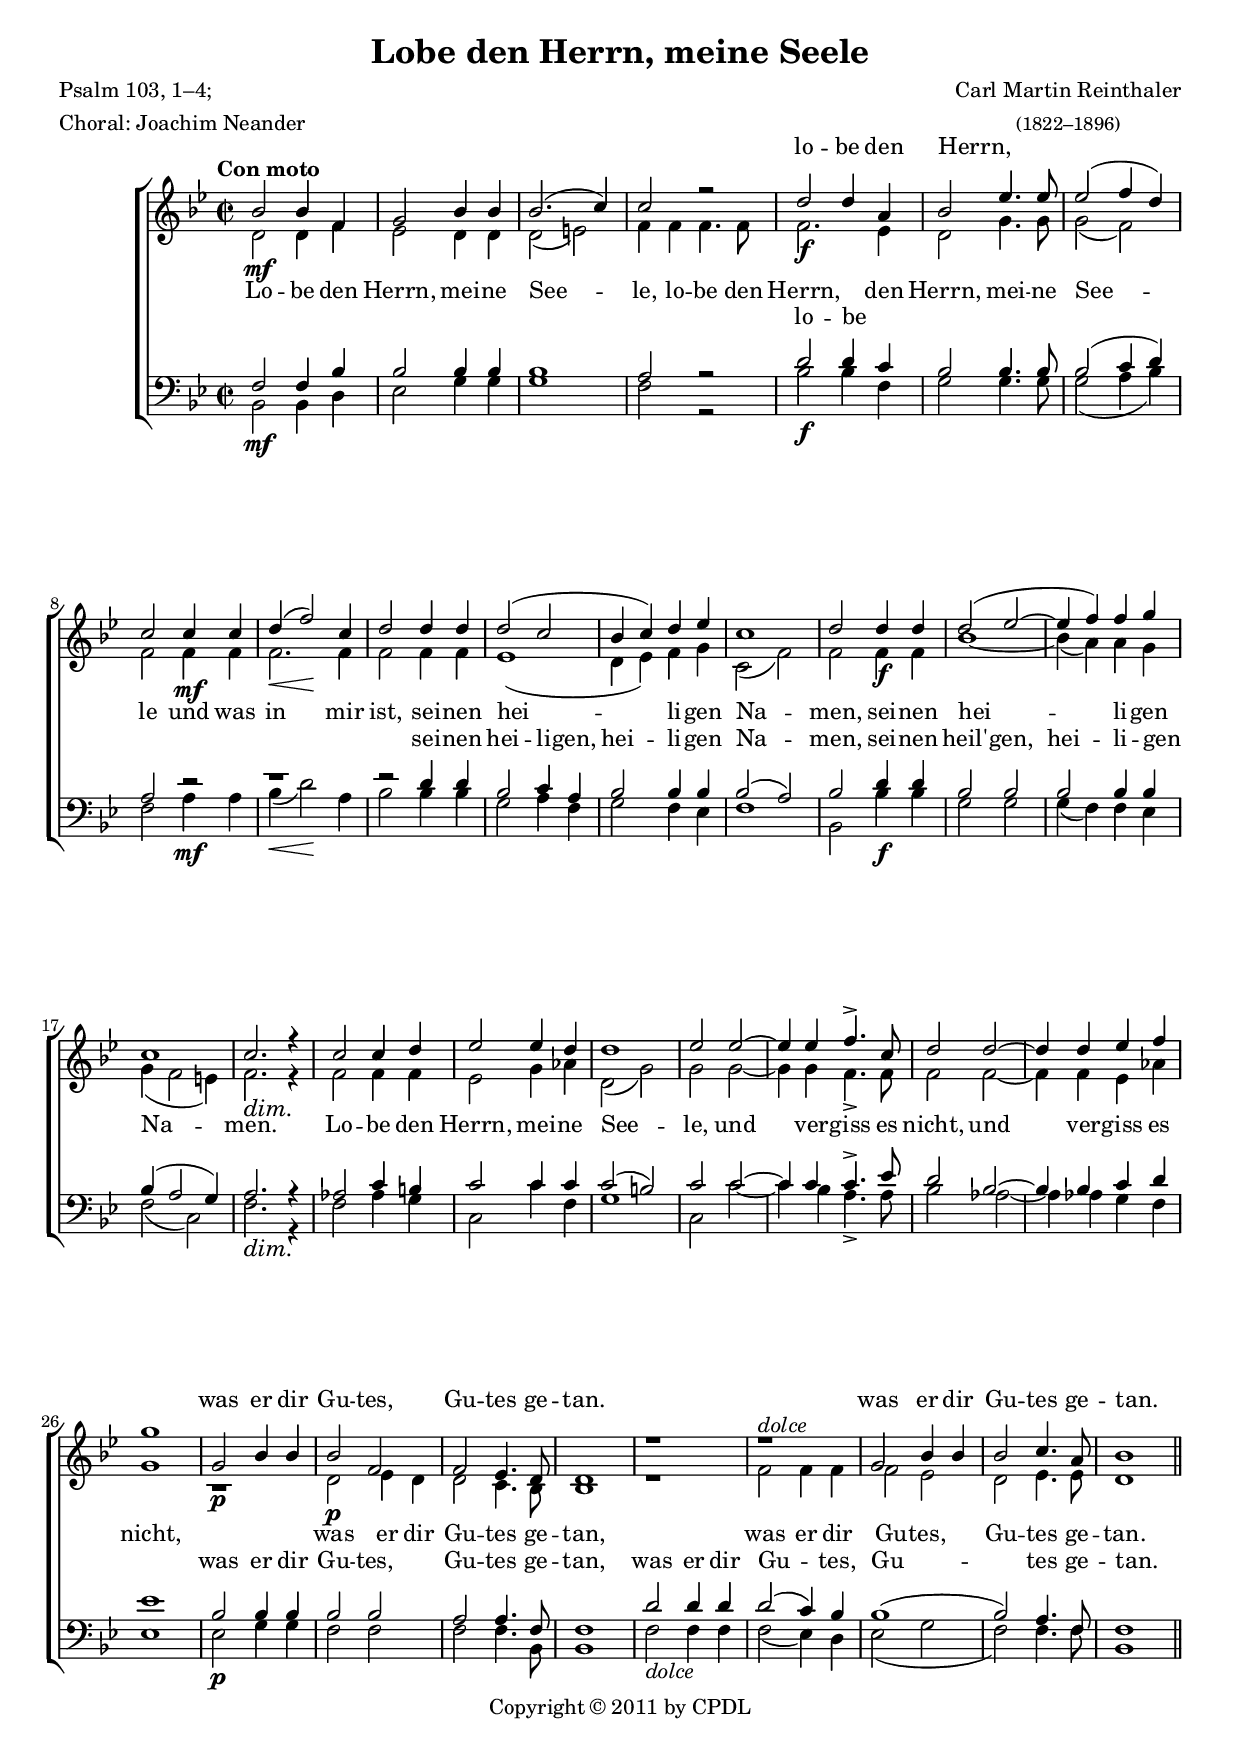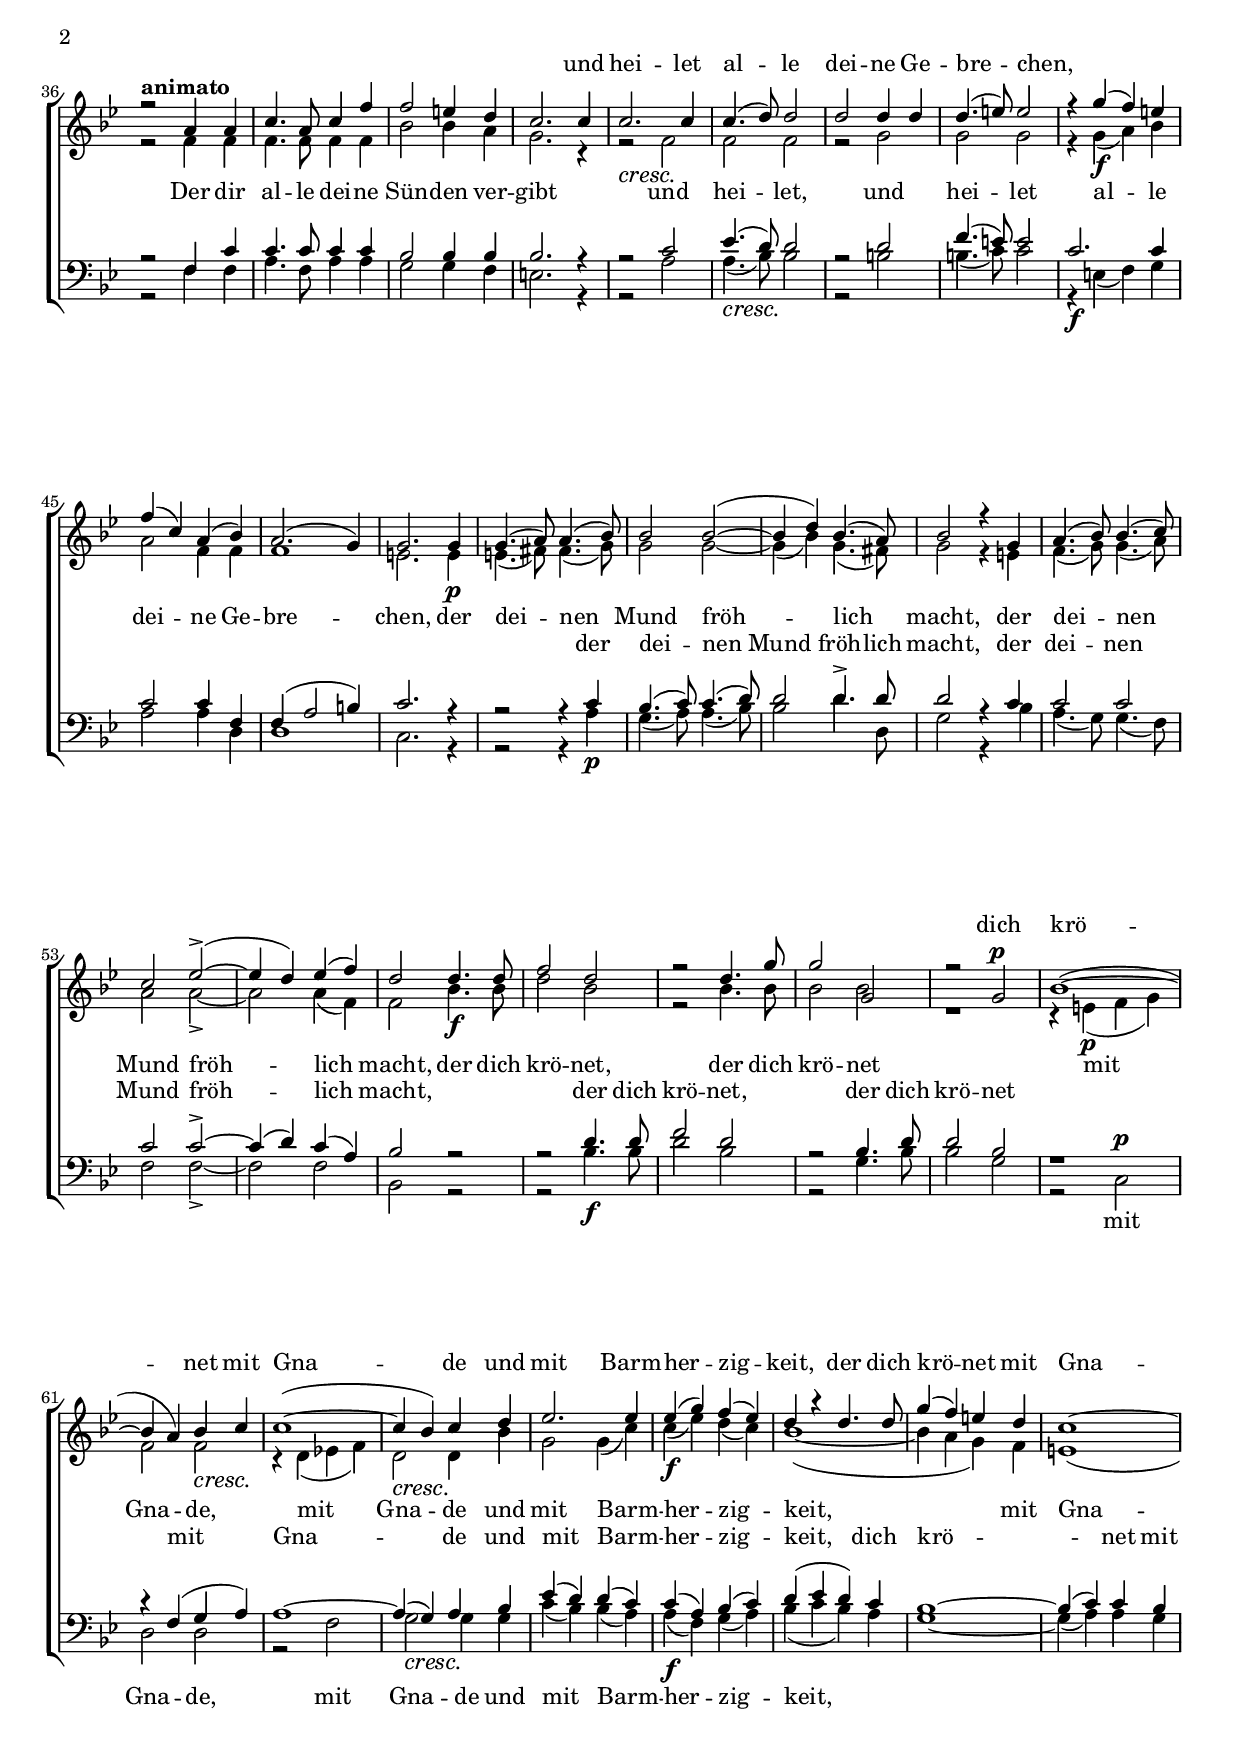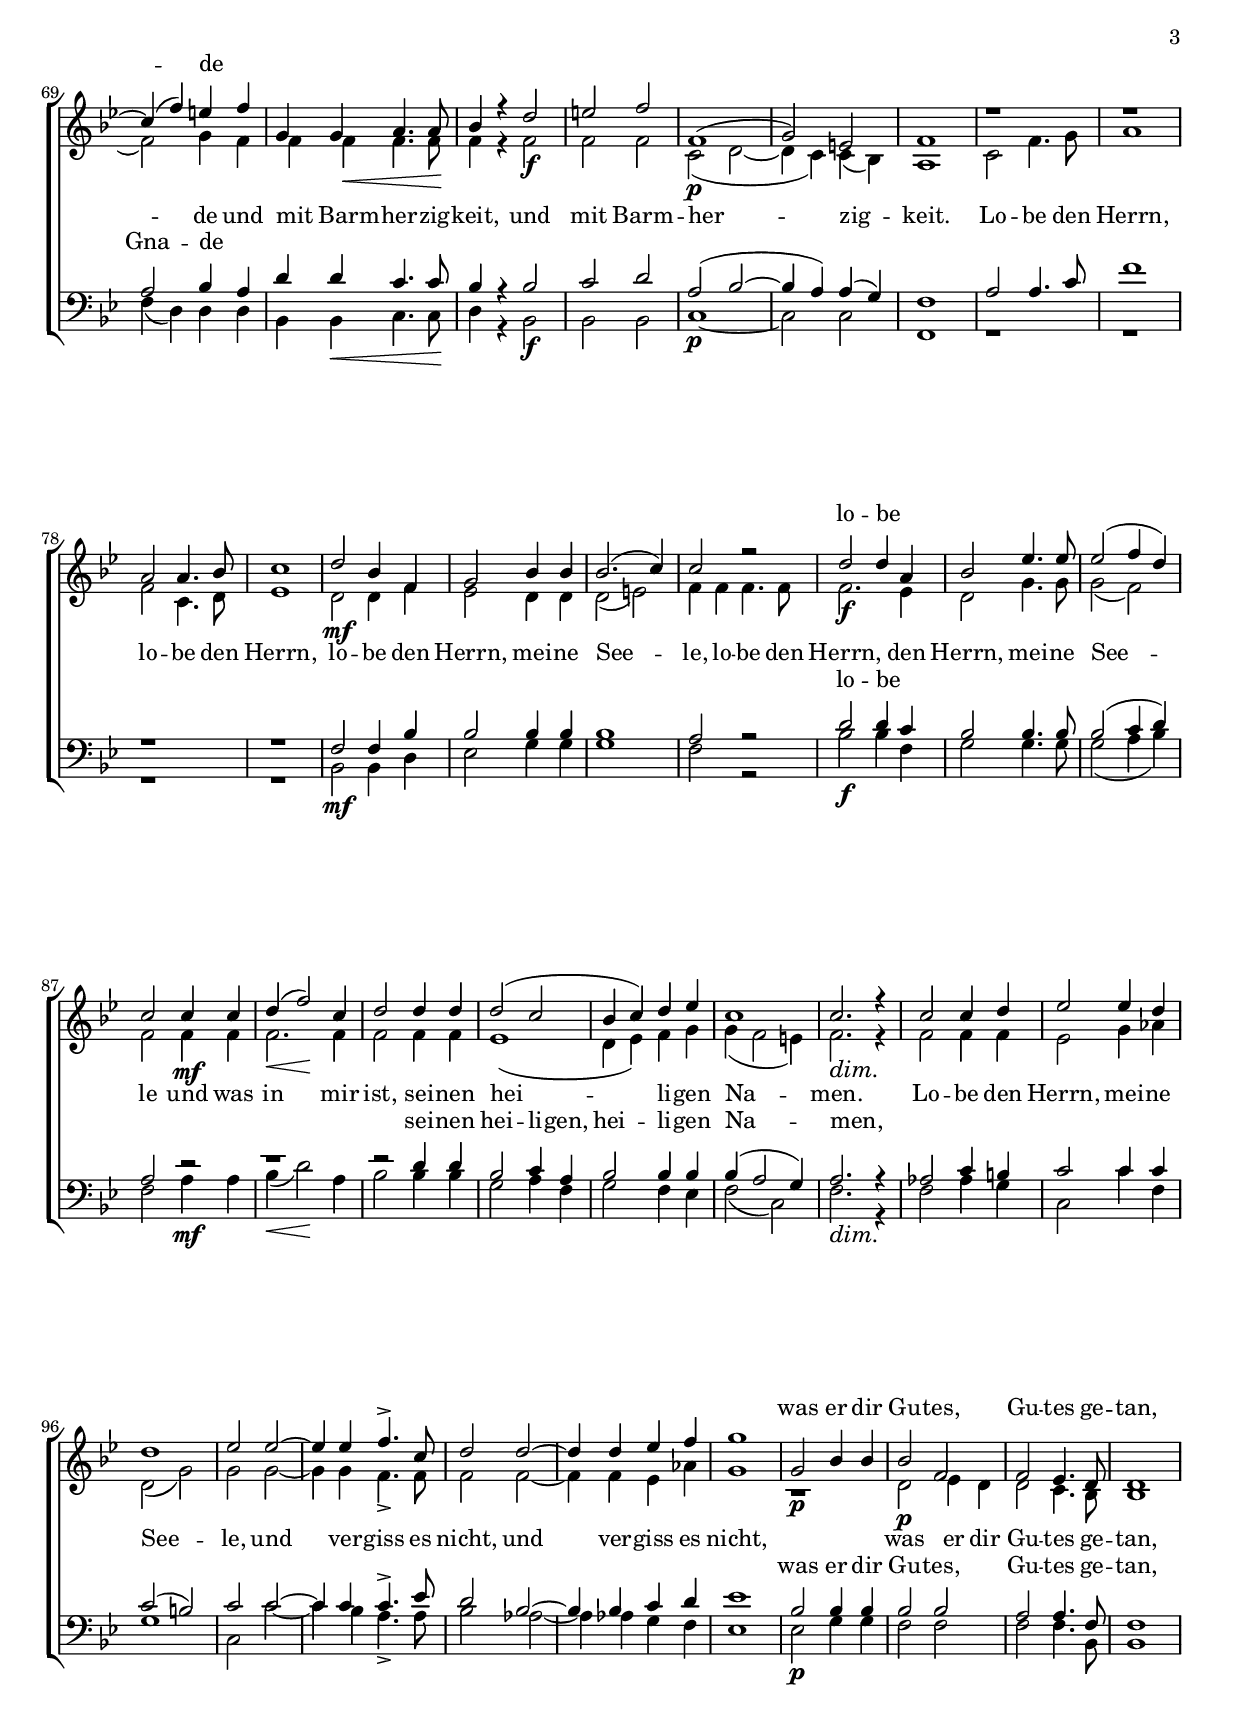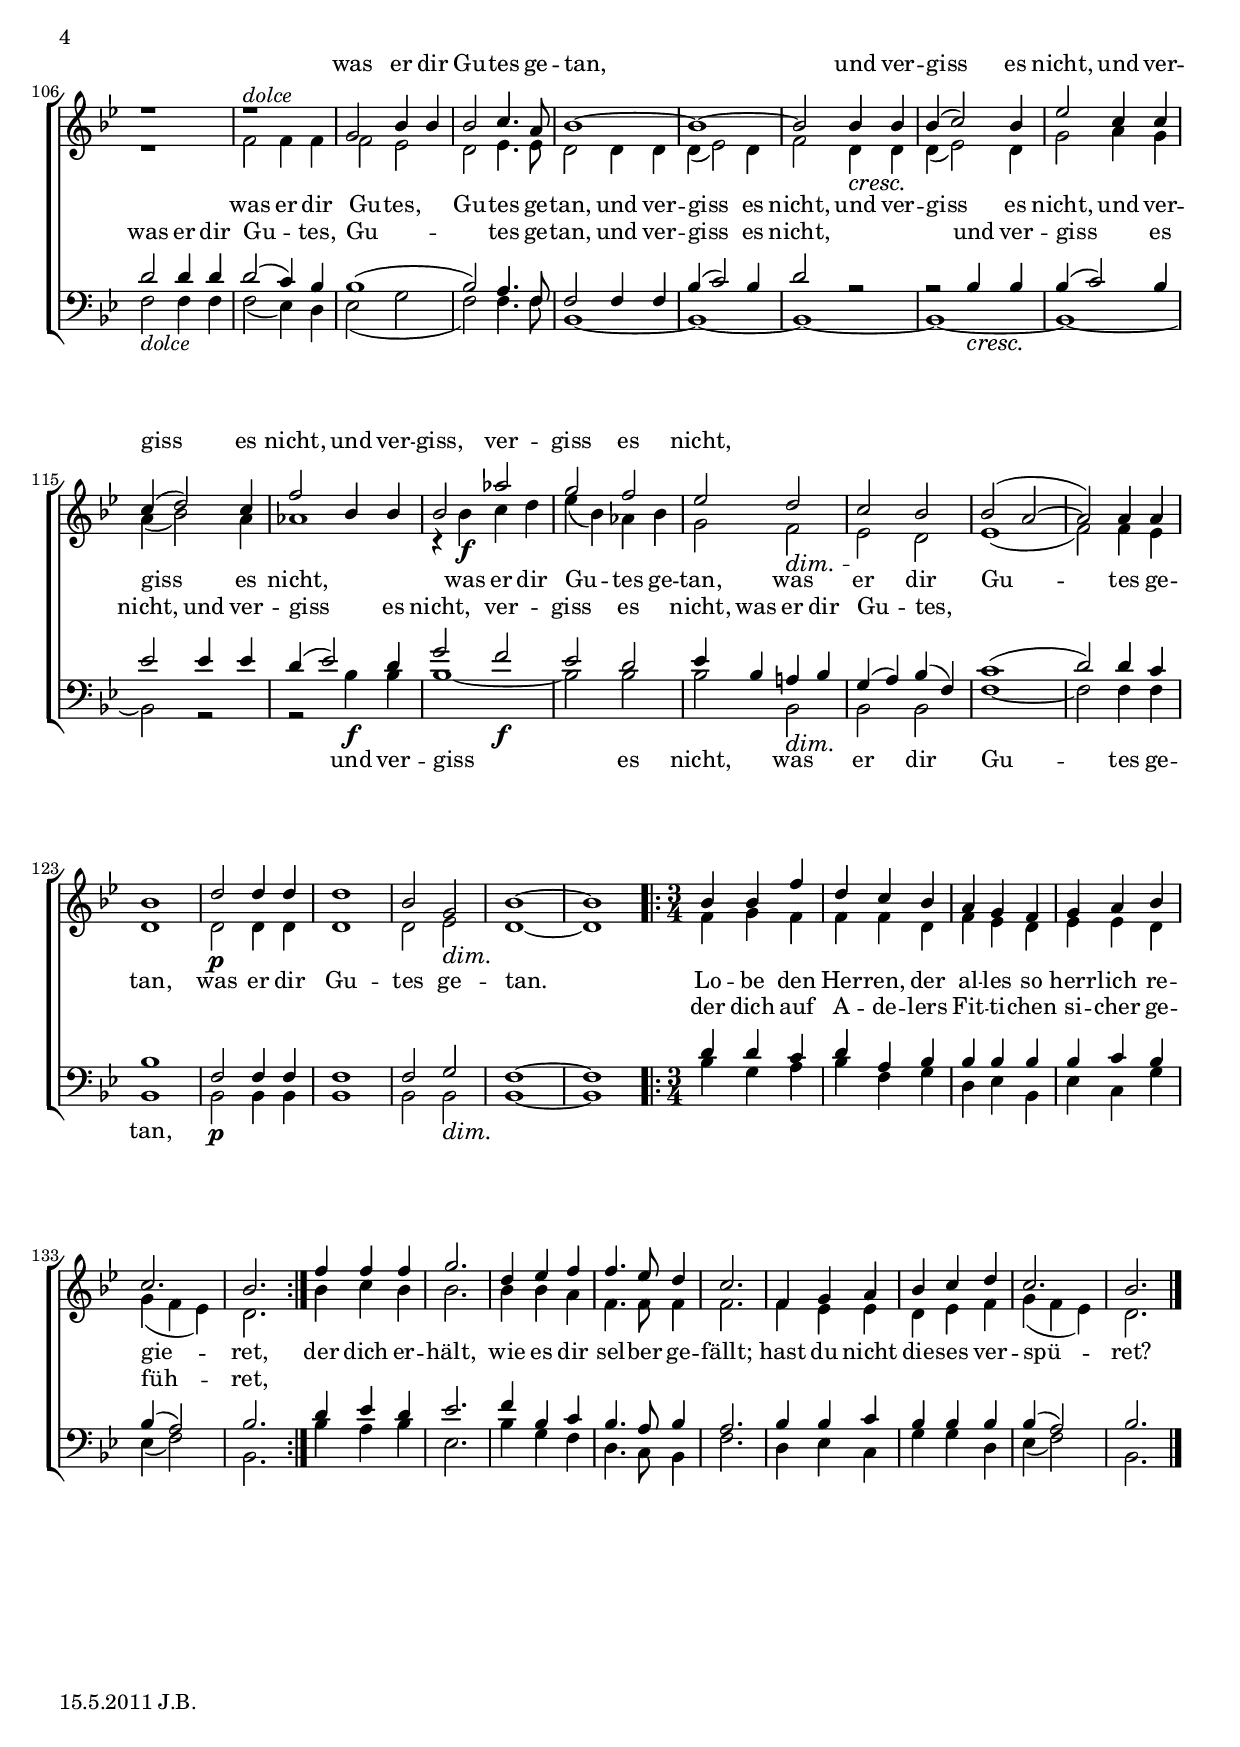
% Editor: Johannes Becker
\header {
  title = "Lobe den Herrn, meine Seele"
  composer =  \markup \center-column { "Carl Martin Reinthaler" \small "(1822–1896)" }
  
  poet = \markup \left-column { "Psalm 103, 1–4;" "Choral: Joachim Neander" }
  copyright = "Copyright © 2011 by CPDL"
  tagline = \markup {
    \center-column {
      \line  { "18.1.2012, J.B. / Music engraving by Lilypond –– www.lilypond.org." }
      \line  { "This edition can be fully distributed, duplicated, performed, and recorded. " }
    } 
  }
}

\version "2.14.2"

\include "deutsch.ly"
#(set-global-staff-size 18.3)
#(set-default-paper-size "a4")


sopranDerDir = \relative c'' {
  \tempo "animato"
  
  r2   a4 a
  c4. a8 c4 f
  f2 e4 d 
  c2. c4
  \crescTextCresc
  c2.\< c4\!
  c4.( d8) d2
  d d4 d
  d4.( e8) e2
  r4 g
  %\f
  ( f) e
  f( c) a( b)
  a2.( g4)
  g2. g4
  %\p
  g4.( a8) a4.( b8)
  b2 b~(
  b4 d) b4.( a8)
  b2 r4 g
  a4.( b8) b4.( c8)
  c2 es(~\accent
  es4 d) es( f)
  d2 d4.
  %^\f 
  d8
  f2 d
  r2 d4. g8
  g2 g,
  r g^\p
  b1~(
  \crescTextCresc
  b4 a) b\< c\!
  c1(~
  c4 b) c d
  es2. es4
  es(
  %^\f
  g) f( es)
  d r d4. d8
  g4( f) e  d
  c1~ \break
  c4( f) e f
  \crescHairpin
  g, g
  %\< 
  a4. a8
  %\!
  b4 r d2
  %^\f
  e f
  f,1
  %\p
  (
  g2) e
  f1
  r
  r
  a2 a4. b8
  c1
}

sopranHerrn = \relative c'' {  
  g2 b4 b |
  b2.( c4) |
  c2 r2 |  
  d
  %^\f 
  d4 a |
  b2 es4. es8 |
  es2( f4 d) |
  %\break
  c2 c4
  %^\mf 
  c4 |
  \crescHairpin			       
  d(
  \<
  f2
  \!
  ) c4 |
  d2 d4 d |
  d2( c|
  b4 c) d es |
}
sopranSeele = \relative c'' {
  c1 |
  \dimTextDim
  c2.
  %\> 
  r4
  %\!
  |
  
  c2 c4 d |
  es2 es4 d |
  %\break
  d1 |
  es2 es2. 
  es4 f4.\accent c8 |
  d2 d2. 
  d4 es4 f |
  g1 |
  
  g,2\p b4 b |
  b2 f |
  f es4. d8 |
  d1 |
  
  r1  |
  r1 |
  g2
  %^\markup{ \italic dolce }
  b4 b |
  b2 c4. a8 |
  
}

SopranZwei = \relative c'' {
  % \override MultiMeasureRest #'expand-limit = 1
  \autoBeamOff
  \voiceOne 
  \clef G 
  \key b \major 
  \time 2/2 
  \tempo "Con moto"
  b2 
  %^\mf 
  b4 f
  \sopranHerrn
  c'1
  d2 d4
  %^\f 
  d
  d2( es~
  es4 f) f g
  % \break  
  \sopranSeele
  \relative c'' {
    b1
  }
  \bar "||"
  \break
  \sopranDerDir
  \relative c'' {
    d2
    %\mf
    b4 f |
  } 
  \sopranHerrn
  \sopranSeele
  \relative c'' {
    b1~ |
    b1~ |
    \crescTextCresc
    b2 b4
    %\<
    b
    %\! 
    |
    b( c2) b4 |
    es2 c4 c |
    c( d2) c4  |
    f2 b,4 b |
    b2 as'
    %^\f 
    |
    g f |
    \dimTextDim
    es d
    %\>
    |
    c\! b |
    b( a~  |
    a) a4 a |
    b1  |
    
    d2
    %\p 
    d4 d |
    d1 |
    b2 g
    %\> 
    |
    b1*2\!
    %   \break
    \time 3/4
    \repeat volta 2 {
      b4 b f'
      d c b
      a g f
      g a b
      c2.
      b
    }
    f'4 f f
    g2.
    d4 es f
    f4. es8 d4
    c2.
    f,4 g a 
    b c d 
    c2.
    b2.
    \bar "|."
  }
}


altDerDir = \relative c'' {
  r2 f,4 f
  f4. f8 f4 f
  b2 b4 a 
  g2. r4
  r2 f
  \crescTextCresc
  f
  %\< 
  f
  %\!
  r g
  g g
  r4 g(\f a) b
  a2 f4 f
  f1
  e2. e4\p
  e4.( fis8) fis4.( g8)
  g2 g2~
  g4( b) g4.( fis8)
  g2 r4 e
  f4.( g8) g4.( a8)
  a2 a~\accent
  a a4( f)
  f2 b4.\f b8
  d2 b
  r2 b4. b8
  b2 b
  r1
  r4 e,(\p f g)
  f2 f
  r4 d( es! f)
  \crescTextCresc
  d2\< d4\! b'
  g2 g4( c)
  c\f( es) d( c)
  b1(~
  b4 a g) f
  e1(
  f2) g4 f
  \crescHairpin
  f f\< f4. f8\!
  f4 r f2\f
  f f
  c(\p d~
  d4 c) c( b)
  a1
  c2 f4. g8
  a1 
  %\break
  f2 c4. d8
  es1
}

altHerrn = \relative c' {
  d2\mf d4 f  |
  es2 d4 d |
  d2( e) |
  f4 f f4. f8 |
  f2.\f es4 |
  d2 g4. g8 |
  g2( f) |
  f f4\mf f |
  \crescHairpin
  f2.
  %\< 
  f4
  %\!
  |
  f2 f4 f |
  es1(   |
  d4 es) f g |
  
}

altSeele = \relative c'' {
  g4( f2 e4) |
  \dimTextDim
  f2.\> r4\!   |
  
  f2 f4 f |
  es2 g4 as |
  d,2( g) |
  g g2. 
  g4 f4.\accent f8 |
  f2 f2. 
  f4 es as |
  g1 |
  
  r1 |
  d2\p es4 d |
  d2 c4. b8 |
  b1 |
  
  r1  |
  f'2^\markup{ \italic dolce } f4 f |
  f2 es |
  d es4. es8 |
}

AltZwei = \relative c' {
  % \override MultiMeasureRest #'expand-limit = 1
  \voiceTwo 
  \key b \major
  \altHerrn
  c2( f)
  f f4\f f
  b1~
  b4( a) a g
  \altSeele
  d1
  \altDerDir
  \altHerrn
  \altSeele 
  
  d2 d4 d |
  d( es2) d4 |
  \crescTextCresc
  f2 d4\< d\! |
  d( es2) d4 |
  g2 a4 g |
  a( b2) a4 |
  as1 |
  r4 b\f c d |
  es( b) as b |
  g2 f\> |
  es\! d |
  es1( |
  f2) f4 es |
  d1 |
  
  d2\p d4 d |
  d1 |
  d2 es\> |
  d1\! ~ d
  \time 3/4
  \repeat volta 2 {
    f4 g f 
    f f d
    f es d
    es es d
    g( f es)
    d2.
  }
  b'4 c b
  b2.
  b4 b a 
  f4. f8 f4
  f2.
  f4 es es
  d es f
  g( f es)
  d2.
}

tenorDerDir = \relative c' {
  r2 f,4 c'
  c4. c8 c4 c
  b2 b4 b
  b2. r4
  r2 c
  \crescTextCresc
  es4.(\< d8\!) d2
  r d
  f4.( e8) e2
  c2.\f c4
  c2 c4 f,
  f( a2 h4)
  c2. r4
  r2 r4 c
  %\p
  b4.( c8) c4.( d8)
  d2 d4.\accent d8
  d2 r4 c
  c2 c
  c c~\accent
  c4( d) c( a)
  b2 r
  r d4.
  %\f 
  d8
  f2 d
  r b4. d8
  d2 b
  r1
  r4 f(
  %\p
  g a)
  a1~
  a4(
  %\< 
  g
  %\!
  ) a b
  es( d) d( c)
  c(
  %\f
  a) b( c)
  d( es d) c 
  b1~
  b4( c) c b
  a2 b4 a
  \crescHairpin
  d d
  %\<
  c4. c8
  %\!
  b4 r b2
  %\f
  c d
  a(\p b~
  b4 a) a( g)
  f1
  a2 a4. c8
  f1
  r
  r
}

tenorHerrn = \relative c' {
  f,2
  %\mf 
  f4 b |
  b2 b4 b  |
  b1  |
  a2 r2 |
  d2
  %\f 
  d4 c  |
  b2 b4. b8  |
  b2( c4 d) |
  a2 r  |
  r1 |
  r2 d4 d |
  b2 c4 a |
  b2 b4 b |
}


tenorSeele = \relative c' {
  b4( a2 g4) |
  \dimTextDim
  a2.
  %\>  
  r4
  %\! 
  |
  
  as2 c4 h |
  c2 c4 c |
  c2( h) |
  c c2. 
  c4 c4.\accent  es8 |
  d2 b2.  
  b4 c d |
  es1 |
  
  b2
  %\p 
  b4 b |
  b2 b |
  a2 a4. f8 |
  f1 |
  
  d'2
  %^\markup{ \italic dolce }
  d4 d |
  d2( c4) b |
  b1( |
  b2) a4. f8 |
  
}

TenorZwei = \relative c' {
  % \override MultiMeasureRest #'expand-limit = 1
  \autoBeamOff
  \voiceOne 
  %  \clef bass
  \clef "G_8"
  \key b \major
  \time 2/2 
  \tenorHerrn
  b2( a)
  b2 d4
  %\f 
  d
  b2 b
  b b4 b
  
  \tenorSeele
  f1
  
  \tenorDerDir
  \tenorHerrn
  \tenorSeele
  f2 f4 f  |
  b( c2) b4 |
  d2 r2 |
  \crescTextCresc
  r2 b4\< b\! |
  b( c2) b4 |
  es2  es4 es |
  d( es2) d4 |
  g2 f\f |
  es d |
  \dimTextDim
  es4 b a!\> b\! |
  g( a) b( f) |
  c'1( |
  d2) d4 c |
  b1 |
  
  
  f2
  %\p 
  f4 f |
  f1 |
  f2 g
  %\> 
  |
  f1*2
  %\!
  |
  \time 3/4
  \repeat volta 2 {
    d'4 d c
    d a b
    b b b
    b c b
    b( a2)
    b2.
  }
  d4 es d
  es2.
  f4 b, c
  b4. a8 b4
  a2.
  b4 b c
  b b b
  b( a2)
  b2.
}

bassDerDir = \relative c {
  r2 f4 f
  a4. f8 a4 a
  g2 g4 f
  e2. r4
  r2 a
  \crescTextCresc
  a4.(
  % \< 
  b8)\! b2
  r h
  h4.( c8) c2
  r4 e,(
  %\f 
  f) g
  a2 a4 d,
  d1
  c2. r4
  r2 r4 a'\p
  g4.( a8) a4.( b8)
  b2 d4. d,8
  g2 r4 b
  a4.( g8) g4.( f8)
  f2 f~\accent 
  f f
  b, r
  r
  b'4.\f b8
  d2 b
  r g4. b8
  b2 g
  r c,2^\p
  d d
  r f
  \crescTextCresc
  g\< g4\! g
  c( b) b( a)
  a(\f f) g( a)
  b( c b) a
  g1~
  g4( a) a g
  f( d) d d
  \crescHairpin
  b b\< c4. c8\!
  d4 r b2\f
  b b
  c1~
  c2 c
  f,1
  r
  r
  r
  r
}


bassHerrn = \relative c {
  b2\mf b4 d |
  es2 g4 g |
  g1 |
  f2 r2 |
  b2\f b4 f |
  g2 g4. g8 |
  g2( a4 b) |
  f2 a4\mf a |
  \crescHairpin
  b4(\< d2\!) a4 |
  b2 b4 b  |
  g2 a4 f |
  g2 f4 es |
  
}

bassSeele  = \relative c {
  f2( c) |
  \dimTextDim
  f2.\> r4\! |
  
  
  f2 as4 g |
  c,2 c'4 f, |
  g1 |
  c,2 c'2. 
  b4 a4.\accent a8
  b2 as2.
  as4 g f |
  es1 |
  
  es2\p g4 g
  f2 f
  f f4. b,8
  b1
  
  
  f'2_\markup{ \italic dolce } f4 f
  f2( es4) d
  es2( g
  f) f4. f8
  
}

BassZwei = \relative c {
  % \override MultiMeasureRest #'expand-limit = 1
  \voiceTwo
  \clef bass
  \key b \major
  \bassHerrn
  f1
  b,2 b'4\f b
  g2 g
  g4( f) f es
  \bassSeele
  b1
  \bassDerDir
  
  
  \bassHerrn
  \bassSeele
  b1~
  b1~
  b1~
  b1~
  b1~
  b2 r2
  r2 b'4\f b
  b1~
  b2 b
  \dimTextDim
  b b,
  %\>
  b
  %\!
  b
  f'1~ 
  f2 f4 f
  b,1
  b2\p b4 b
  b1
  b2 b\>
  b1*2\!
  \time 3/4
  \repeat volta 2 {
    b'4 g a
    b f g
    d es b
    es c g'
    es( f2)
    b,2.
  }
  b'4 a b
  es,2.
  b'4 g f
  d4. c8 b4
  f'2.
  d4 es c
  g' g d
  es( f2)
  b,2.
}
sopranozweilyr = \lyricmode {
  _ _ _ _ _ _ _ _ lo -- be den Herrn,
  _ _ _ _ _ _ _ _  _ _ _ _ _ _ _ _  _ _ _ _ _ _ _ _  _ _ _ _ _ _ _ _ _ 
  _ _ _ _ _ _ _ _
  was er dir Gu -- tes, Gu -- tes ge -- tan.
  
  was er dir Gu -- tes ge -- tan.
  _ _ _ _ _ _ _ _ _ _ 
  und hei -- let al -- le dei -- ne Ge -- bre -- chen,
  _ _ _ _ _ _ _ _ _ _ _
  _ _ _ _ _ _ _ _ _ _ _
  _ _ _ _ _ _
  dich krö -- net 
  mit Gna -- de und  mit Barm -- her -- zig -- keit,
  der dich krö -- net mit Gna -- de
  _ _ _ _ _ _ _ _ _ _ _
  _ _ _ _
  _ _  _ _
  _ _ _ _ _ lo -- be _ _ _
  _ _ _ _ _ _ _ _  _ _ _ _ _ _ _ _  _ _ _ _ _ _ _ _  _ _ _ _ _ _ _ _ _ 
  
  was er dir Gu -- tes, Gu -- tes ge -- tan,
  
  was er dir Gu -- tes ge -- tan,
  und ver -- giss es nicht, 
  und ver -- giss es nicht, 
  
  
  und ver -- giss, ver -- giss es nicht, 
  
}
altolyr = \lyricmode { 
  Lo -- be den Herrn, mei -- ne See -- le,
  lo -- be den Herrn, den Herrn, mei -- ne See -- le
  und was in mir ist, sei -- nen hei -- li -- gen Na -- men,
  sei -- nen  hei -- li -- gen Na -- men.
  
  
  Lo -- be den Herrn, mei -- ne See -- le,
  und ver -- giss es nicht,
  und ver -- giss es nicht,
  was er dir Gu -- tes ge -- tan,
  was er dir Gu -- tes, Gu -- tes ge -- tan.
  
  Der dir al -- le dei -- ne Sün -- den ver -- gibt
  und hei -- let, und hei -- let al -- le dei -- ne Ge -- bre -- chen,
  der dei -- nen Mund fröh -- lich macht,
  der dei -- nen Mund fröh -- lich macht,
  
  der dich krö -- net, 
  der dich krö -- net mit Gna -- de,
  mit Gna -- de und  mit Barm -- her -- zig -- keit,
  mit Gna -- de und  mit Barm -- her -- zig -- keit,
  und  mit Barm -- her -- zig -- keit.
  Lo -- be den Herrn, 
  lo -- be den Herrn, 
  
  lo -- be den Herrn, mei -- ne See -- le,
  lo -- be den Herrn, den Herrn, mei -- ne See -- le
  und was in mir ist, sei -- nen hei -- li -- gen Na -- men.
  
  Lo -- be den Herrn, mei -- ne See -- le,
  und ver -- giss es nicht,
  und ver -- giss es nicht,
  was er dir Gu -- tes ge -- tan,
  was er dir Gu -- tes, Gu -- tes ge -- tan,
  
  
  
  und ver -- giss es nicht, 
  
  und ver -- giss es nicht, 
  und ver -- giss es nicht, 
  was er dir Gu -- tes ge -- tan,
  was er dir Gu -- tes ge -- tan,
  was er dir Gu -- tes ge -- tan.
  
  Lo -- be den Her -- ren, 
  der al -- les so herr -- lich re -- gie -- ret,
  der dich er -- hält, 
  wie es dir sel -- ber ge -- fällt;
  hast du nicht die -- ses ver -- spü -- ret?
}
tenorlyr = \lyricmode { 
  _ _ _ _ _ _ _ _ lo -- be _  _
  _ _ _ _ sei -- nen  hei -- li -- gen,  hei -- li -- gen
  Na -- men, sei -- nen heil' -- gen,  hei -- li -- gen
  _ _ _ _ _ _ _ _ _ _ _ 
  _ _ _ _ _ _ _ _ _
  was er dir Gu -- tes,  Gu -- tes ge -- tan,
  was er dir Gu -- tes,  Gu -- tes ge -- tan.
  
  _ _ _ _ _ _ _ _ _ 
  
  _ _ _ _ _ _ _ _ _ _ _ _ _ _
  der dei -- nen Mund fröh -- lich macht,
  der dei -- nen Mund fröh -- lich macht,
  der dich krö -- net, 
  der dich krö -- net mit Gna -- de und mit Barm -- her -- zig -- keit,
  dich krö -- net mit Gna -- de 
  _ _ _ _ _ _ _ _ _ _ _ _ _ _ _ _ 
  _ _ _ _ _ _ _ _ lo -- be _  _
  _ _ _ _ sei -- nen hei -- li -- gen,  hei -- li -- gen Na -- men,
  _ _ _ _ _ _ _ _ _ _ _ _ _ _ _ _ _ _ 
  was er dir Gu -- tes,  Gu -- tes ge -- tan,
  was er dir Gu -- tes,  Gu -- tes ge -- tan,
  und ver -- giss es nicht, 
  und ver -- giss es nicht, 
  und ver -- giss es nicht, 
  ver -- giss es nicht, 
  was er dir Gu -- tes, _ _ _ _ 
  _ _ _ _ _ _ _
  der dich auf A -- de -- lers Fit -- ti -- chen
  si -- cher ge -- füh -- ret,
}
bassolyr = \lyricmode {
  _ _ _ _ _ _ _ _ _ _ _ _ _ _ _ _ _ _ _ _ 
  _ _ _ _ _ _ _ _ _ _ _ _ _ _ _ _ _ _ _ _ 
  _ _ _ _ _ _ _ _ _ _ _ _ _ _ _ _ _ _ _ _ 
  _ _ _ _ _ _ _ _ _ _ _ _ _ _ _ _ _ _ _ _ 
  _ _ _ _ _ _ 
  _ _ _ _ _ _ 
  _ _ _ _ _ _ 
  _ _ _ _ _ _ 
  _ _ _ _ _ _ 
  _ _ _ _ _ _ 
  _ _ _ _ _
  mit Gna -- de, mit Gna -- de
  und mit Barm -- her -- zig -- keit,
  _ _ _ _ _ _ 
  _ _ _ _ _ _ 
  _ _ _ _ _ _ 
  _ _ _ _ _ _ 
  _ _ _ _ _ _ 
  _ _ _ _ _ _ 
  _ _ _ _ _ _ 
  _ _ _ _ _ _ 
  _ _ _ _ _ _ 
  _ _ _ _ _ _ 
  _ _ _ _ _ _ 
  _ _ _ _ _ _ 
  _ _ _ _ _ _ 
  _ _ _ _ _ _ _
  und ver -- giss es nicht, was er dir Gu -- tes ge -- tan,
}

coro = {   
  \new ChoirStaff <<
    \new Lyrics = sopranos { }
    \new Staff = cStaffAA <<
      \context Voice = cSopranZwei \SopranZwei
      \context Voice = cAltZwei \AltZwei
    >>
    
    \context Lyrics = sopranos \lyricsto cSopranZwei \sopranozweilyr	
    \new Lyrics = altos \lyricsto cAltZwei \altolyr
    \new Lyrics = tenors { }
    \new Staff = cStaffBTenor <<
      \context Voice = cTenorZwei \TenorZwei
      \context Voice = cBassZwei \BassZwei
    >>
    \context Lyrics = tenors \lyricsto cTenorZwei \tenorlyr	
    \new Lyrics = basses \lyricsto cBassZwei \bassolyr 	
    \set Score.skipBars = ##t
  >>
}
\layout {
  %        \context { \GrandStaff \accepts "Lyrics" }
  %       \context { \Lyrics \consists "Bar_engraver" }
  \context {
    \Voice
    % Noten an Taktgrenzen aufteilen
    \remove "Note_heads_engraver"
    \consists "Completion_heads_engraver"
  }
}
\book {
  \bookpart{ 
    \score {                  
      \coro
    } 
    \markup \column {
      \null
      \null
      %     \halign #-15     
      "15.5.2011 J.B."
      
    }   
  }
  \bookpart { 
    \score { 
      \transpose b as \coro 
      \midi { 
        \context {
          \Score tempoWholesPerMinute = #(ly:make-moment 130 4)
        }
        \context {
          \Voice
          \remove "Dynamic_performer"
        }
      }
    }      
  }
  \header{
    subsubtitle = "Original in B-Dur"
  }
}
